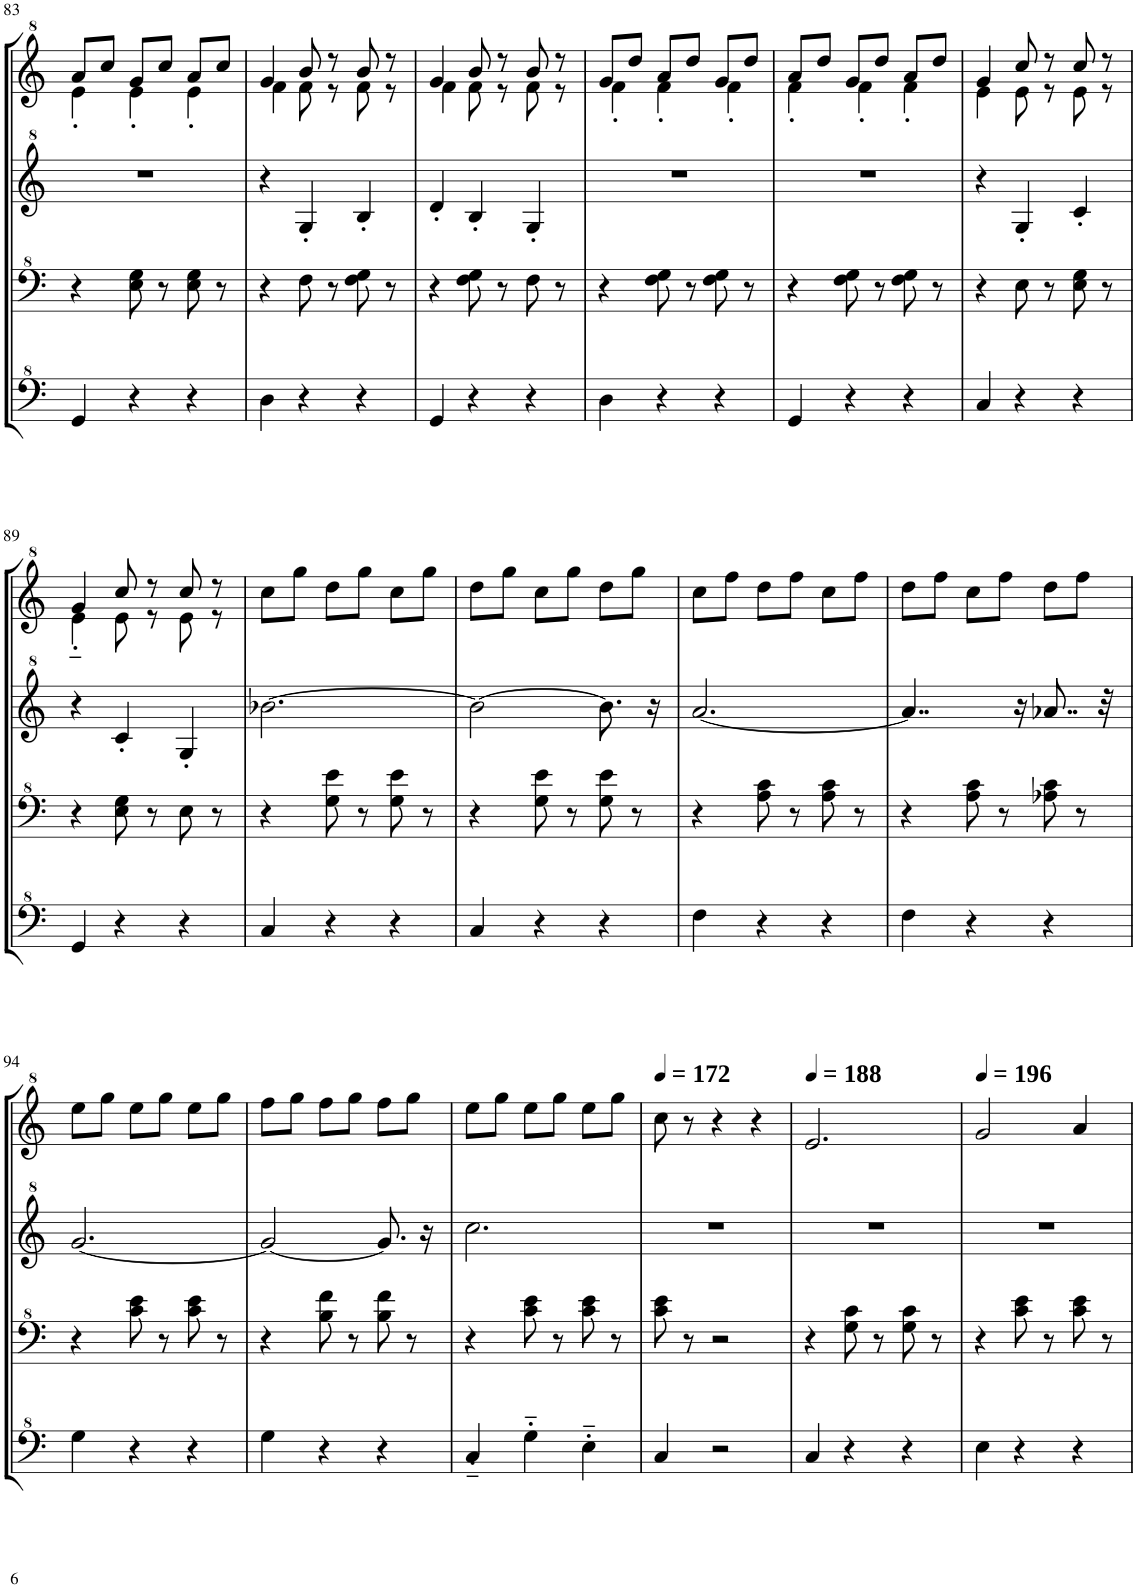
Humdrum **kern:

**kern	**kern	**kern	**kern
*part1	*part1	*part1	*part1
*staff4	*staff3	*staff2	*staff1
*I"Model III	*	*	*
!!LO:PB:g=z
*clefF^4	*clefF^4	*clefG^2	*clefG^2
*k[]	*k[]	*k[]	*k[]
*M3/4	*M3/4	*M3/4	*M3/4
=83	=83	=83	=83
*	*	*	*^
4G/	4r	2.r	8aa/L	4ee'\
.	.	.	8ccc/J	.
4r	8e\ 8g\	.	8gg/L	4ee'\
.	8r	.	8ccc/J	.
4r	8e\ 8g\	.	8aa/L	4ee'\
.	8r	.	8ccc/J	.
=84	=84	=84	=84	=84
4d\	4r	4r	4gg/	4ff\
4r	8f\	4g'/	8bb/	8ff\
.	8r	.	8r	8r
4r	8f\ 8g\	4b'/	8bb/	8ff\
.	8r	.	8r	8r
=85	=85	=85	=85	=85
4G/	4r	4dd'/	4gg/	4ff\
4r	8f\ 8g\	4b'/	8bb/	8ff\
.	8r	.	8r	8r
4r	8f\	4g'/	8bb/	8ff\
.	8r	.	8r	8r
=86	=86	=86	=86	=86
4d\	4r	2.r	8gg/L	4ff'\
.	.	.	8ddd/J	.
4r	8f\ 8g\	.	8aa/L	4ff'\
.	8r	.	8ddd/J	.
4r	8f\ 8g\	.	8gg/L	4ff'\
.	8r	.	8ddd/J	.
=87	=87	=87	=87	=87
4G/	4r	2.r	8aa/L	4ff'\
.	.	.	8ddd/J	.
4r	8f\ 8g\	.	8gg/L	4ff'\
.	8r	.	8ddd/J	.
4r	8f\ 8g\	.	8aa/L	4ff'\
.	8r	.	8ddd/J	.
=88	=88	=88	=88	=88
4c/	4r	4r	4gg/	4ee\
4r	8e\	4g'/	8ccc/	8ee\
.	8r	.	8r	8r
4r	8e\ 8g\	4cc'/	8ccc/	8ee\
.	8r	.	8r	8r
!!LO:LB:g=z	!!
=89	=89	=89	=89	=89
4G/	4r	4r	4gg/	4ee'~\
4r	8e\ 8g\	4cc'/	8ccc/	8ee\
.	8r	.	8r	8r
4r	8e\	4g'/	8ccc/	8ee\
.	8r	.	8r	8r
*	*	*	*v	*v
=90	=90	=90	=90
4c/	4r	[2.bb-X\	8ccc\L
.	.	.	8ggg\J
4r	8g\ 8ee\	.	8ddd\L
.	8r	.	8ggg\J
4r	8g\ 8ee\	.	8ccc\L
.	8r	.	8ggg\J
=91	=91	=91	=91
4c/	4r	2bb-\_	8ddd\L
.	.	.	8ggg\J
4r	8g\ 8ee\	.	8ccc\L
.	8r	.	8ggg\J
4r	8g\ 8ee\	8.bb-\]	8ddd\L
.	8r	.	8ggg\J
.	.	16r	.
=92	=92	=92	=92
4f\	4r	[2.aa/	8ccc\L
.	.	.	8fff\J
4r	8a\ 8cc\	.	8ddd\L
.	8r	.	8fff\J
4r	8a\ 8cc\	.	8ccc\L
.	8r	.	8fff\J
=93	=93	=93	=93
4f\	4r	4..aa/]	8ddd\L
.	.	.	8fff\J
4r	8a\ 8cc\	.	8ccc\L
.	8r	.	8fff\J
.	.	16r	.
4r	8a-X\ 8cc\	8..aa-X/	8ddd\L
.	8r	.	8fff\J
.	.	32r	.
!!LO:LB:g=z
=94	=94	=94	=94
4g\	4r	[2.gg/	8eee\L
.	.	.	8ggg\J
4r	8cc\ 8ee\	.	8eee\L
.	8r	.	8ggg\J
4r	8cc\ 8ee\	.	8eee\L
.	8r	.	8ggg\J
=95	=95	=95	=95
4g\	4r	2gg/_	8fff\L
.	.	.	8ggg\J
4r	8b\ 8ff\	.	8fff\L
.	8r	.	8ggg\J
4r	8b\ 8ff\	8.gg/]	8fff\L
.	8r	.	8ggg\J
.	.	16r	.
=96	=96	=96	=96
4c'~/	4r	2.ccc\	8eee\L
.	.	.	8ggg\J
4g'~\	8cc\ 8ee\	.	8eee\L
.	8r	.	8ggg\J
4e'~\	8cc\ 8ee\	.	8eee\L
.	8r	.	8ggg\J
=97	=97	=97	=97
*	*	*	*MM172
4c/	8cc\ 8ee\	2.r	8ccc\
.	8r	.	8r
2r	2r	.	4r
.	.	.	4r
=98	=98	=98	=98
*	*	*	*MM188
4c/	4r	2.r	2.ee/
4r	8g\ 8cc\	.	.
.	8r	.	.
4r	8g\ 8cc\	.	.
.	8r	.	.
=99	=99	=99	=99
*	*	*	*MM196
4e\	4r	2.r	2gg/
4r	8cc\ 8ee\	.	.
.	8r	.	.
4r	8cc\ 8ee\	.	4aa/
.	8r	.	.
=	=	=	=
*-	*-	*-	*-
